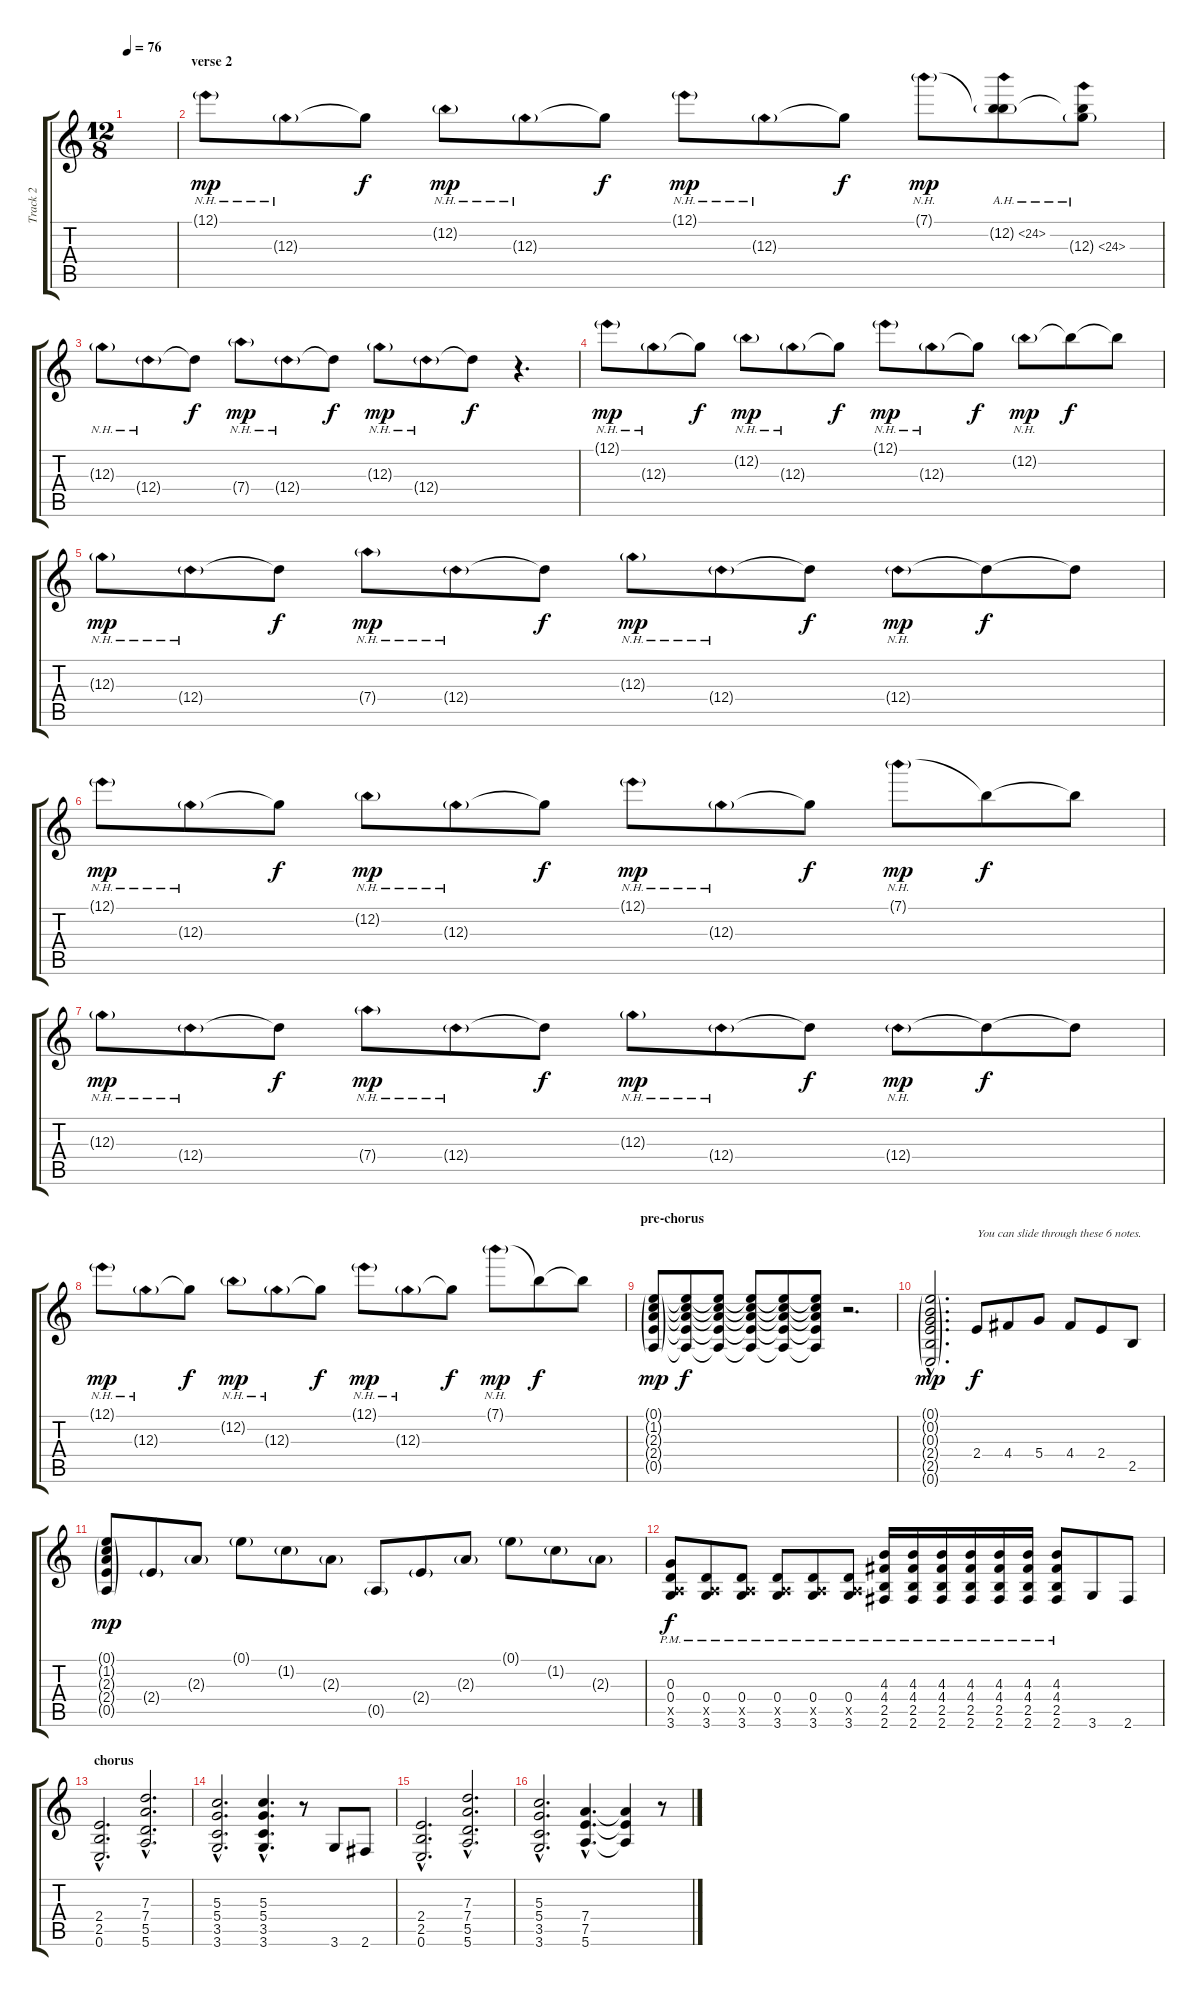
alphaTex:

\track ("Track 2" "Track 2") {instrument distortionguitar}
\staff {score tabs}
\tuning (E4 B3 G3 D3 A2 E2) {hide}
\ts (12 8)
\tempo 76
\clef g2
\ks c
|
\section ("" "verse 2")
12.1{nh g}.8{dy mp} 12.3{nh g}.8 12.3{t}.8{dy f} 12.2{nh g}.8{dy mp} 12.3{nh g}.8 12.3{t}.8{dy f} 12.1{nh g}.8{dy mp} 12.3{nh g}.8 12.3{t}.8{dy f} 7.1{nh g}.8{dy mp} (7.1{t} 12.2{ah 12 g}).8 (7.1{t} 12.3{ah 12 g}).8 |
12.3{nh g}.8 12.4{nh g}.8 12.4{t}.8{dy f} 7.4{nh g}.8{dy mp} 12.4{nh g}.8 12.4{t}.8{dy f} 12.3{nh g}.8{dy mp} 12.4{nh g}.8 12.4{t}.8{dy f} r.4{d} |
12.1{nh g}.8{dy mp} 12.3{nh g}.8 12.3{t}.8{dy f} 12.2{nh g}.8{dy mp} 12.3{nh g}.8 12.3{t}.8{dy f} 12.1{nh g}.8{dy mp} 12.3{nh g}.8 12.3{t}.8{dy f} 12.2{nh g}.8{dy mp} 12.2{t}.8{dy f} 12.2{t}.8 |
12.3{nh g}.8{dy mp} 12.4{nh g}.8 12.4{t}.8{dy f} 7.4{nh g}.8{dy mp} 12.4{nh g}.8 12.4{t}.8{dy f} 12.3{nh g}.8{dy mp} 12.4{nh g}.8 12.4{t}.8{dy f} 12.4{nh g}.8{dy mp} 12.4{t}.8{dy f} 12.4{t}.8 |
12.1{nh g}.8{dy mp} 12.3{nh g}.8 12.3{t}.8{dy f} 12.2{nh g}.8{dy mp} 12.3{nh g}.8 12.3{t}.8{dy f} 12.1{nh g}.8{dy mp} 12.3{nh g}.8 12.3{t}.8{dy f} 7.1{nh g}.8{dy mp} 7.1{t}.8{dy f} 7.1{t}.8 |
12.3{nh g}.8{dy mp} 12.4{nh g}.8 12.4{t}.8{dy f} 7.4{nh g}.8{dy mp} 12.4{nh g}.8 12.4{t}.8{dy f} 12.3{nh g}.8{dy mp} 12.4{nh g}.8 12.4{t}.8{dy f} 12.4{nh g}.8{dy mp} 12.4{t}.8{dy f} 12.4{t}.8 |
12.1{nh g}.8{dy mp} 12.3{nh g}.8 12.3{t}.8{dy f} 12.2{nh g}.8{dy mp} 12.3{nh g}.8 12.3{t}.8{dy f} 12.1{nh g}.8{dy mp} 12.3{nh g}.8 12.3{t}.8{dy f} 7.1{nh g}.8{dy mp} 7.1{t}.8{dy f} 7.1{t}.8 |
\section ("" "pre-chorus")
(0.1{g} 1.2{g} 2.3{g} 2.4{g} 0.5{g}).8{dy mp} (0.1{t} 1.2{t} 2.3{t} 2.4{t} 0.5{t}).8{dy f} (0.1{t} 1.2{t} 2.3{t} 2.4{t} 0.5{t}).8 (0.1{t} 1.2{t} 2.3{t} 2.4{t} 0.5{t}).8 (0.1{t} 1.2{t} 2.3{t} 2.4{t} 0.5{t}).8 (0.1{t} 1.2{t} 2.3{t} 2.4{t} 0.5{t}).8 r.2{d} |
(0.1{g hac} 0.2{g hac} 0.3{g hac} 2.4{g hac} 2.5{g hac} 0.6{g hac}).2{d dy mp} 2.4.8{txt "You can slide through these 6 notes." dy f} 4.4.8 5.4.8 4.4.8 2.4.8 2.5.8 |
(0.1{g} 1.2{g} 2.3{g} 2.4{g} 0.5{g}).8{dy mp} 2.4{g}.8 2.3{g}.8 0.1{g}.8 1.2{g}.8 2.3{g}.8 0.5{g}.8 2.4{g}.8 2.3{g}.8 0.1{g}.8 1.2{g}.8 2.3{g}.8 |
(0.3 0.4 0.5{x} 3.6{pm}).8{dy f} (0.4 0.5{x} 3.6{pm}).8 (0.4 0.5{x} 3.6{pm}).8 (0.4 0.5{x} 3.6{pm}).8 (0.4 0.5{x} 3.6{pm}).8 (0.4 0.5{x} 3.6{pm}).8 (4.3 4.4 2.5 2.6{pm}).16 (4.3 4.4 2.5 2.6{pm}).16 (4.3 4.4 2.5 2.6{pm}).16 (4.3 4.4 2.5 2.6{pm}).16 (4.3 4.4 2.5 2.6{pm}).16 (4.3 4.4 2.5 2.6{pm}).16 (4.3 4.4 2.5 2.6{pm}).8 3.6.8 2.6.8 |
\section ("" "chorus")
(2.4{hac} 2.5{hac} 0.6{hac}).2{d} (7.3{hac} 7.4{hac} 5.5{hac} 5.6{hac}).2{d} |
(5.3{hac} 5.4{hac} 3.5{hac} 3.6{hac}).2{d} (5.3{hac} 5.4{hac} 3.5{hac} 3.6{hac}).4{d} r.8 3.6.8 2.6.8 |
(2.4{hac} 2.5{hac} 0.6{hac}).2{d} (7.3{hac} 7.4{hac} 5.5{hac} 5.6{hac}).2{d} |
(5.3{hac} 5.4{hac} 3.5{hac} 3.6{hac}).2{d} (7.4{hac} 7.5{hac} 5.6{hac}).4{d} (7.4{t} 7.5{t} 5.6{t}).4 r.8
